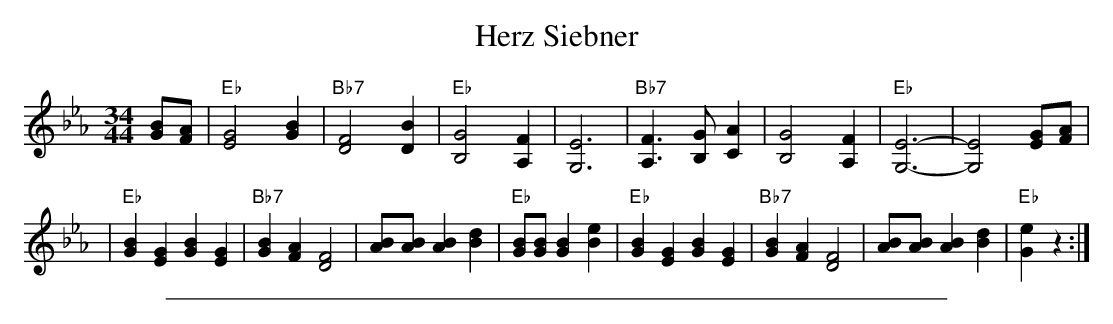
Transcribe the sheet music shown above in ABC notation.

X:1
T: Herz Siebner
M: 34/44
L: 1/8
K: Eb
[BG][AF] \
| "Eb"[G4E4] [B2G2] | "Bb7"[F4D4] [B2D2] \
| "Eb"[G4B,4] [F2A,2] | [E6G,6] \
| "Bb7"[F3A,3][GB,][A2C2] | [G4B,4][F2A,2] \
| "Eb"[E6-G,6-] | [E4G,4] [GE][AF] |
| "Eb"[B2G2][G2E2] [B2G2][G2E2] | "Bb7"[B2G2][A2F2] [F4D4] \
| [BA][BA] [B2A2] [d2B2] | "Eb"[BG][BG][B2G2] [e2B2] \
| "Eb"[B2G2][G2E2] [B2G2][G2E2] | "Bb7"[B2G2][A2F2] [F4D4] \
| [BA][BA] [B2A2] [d2B2] | "Eb"[e2G2] z2 :|
